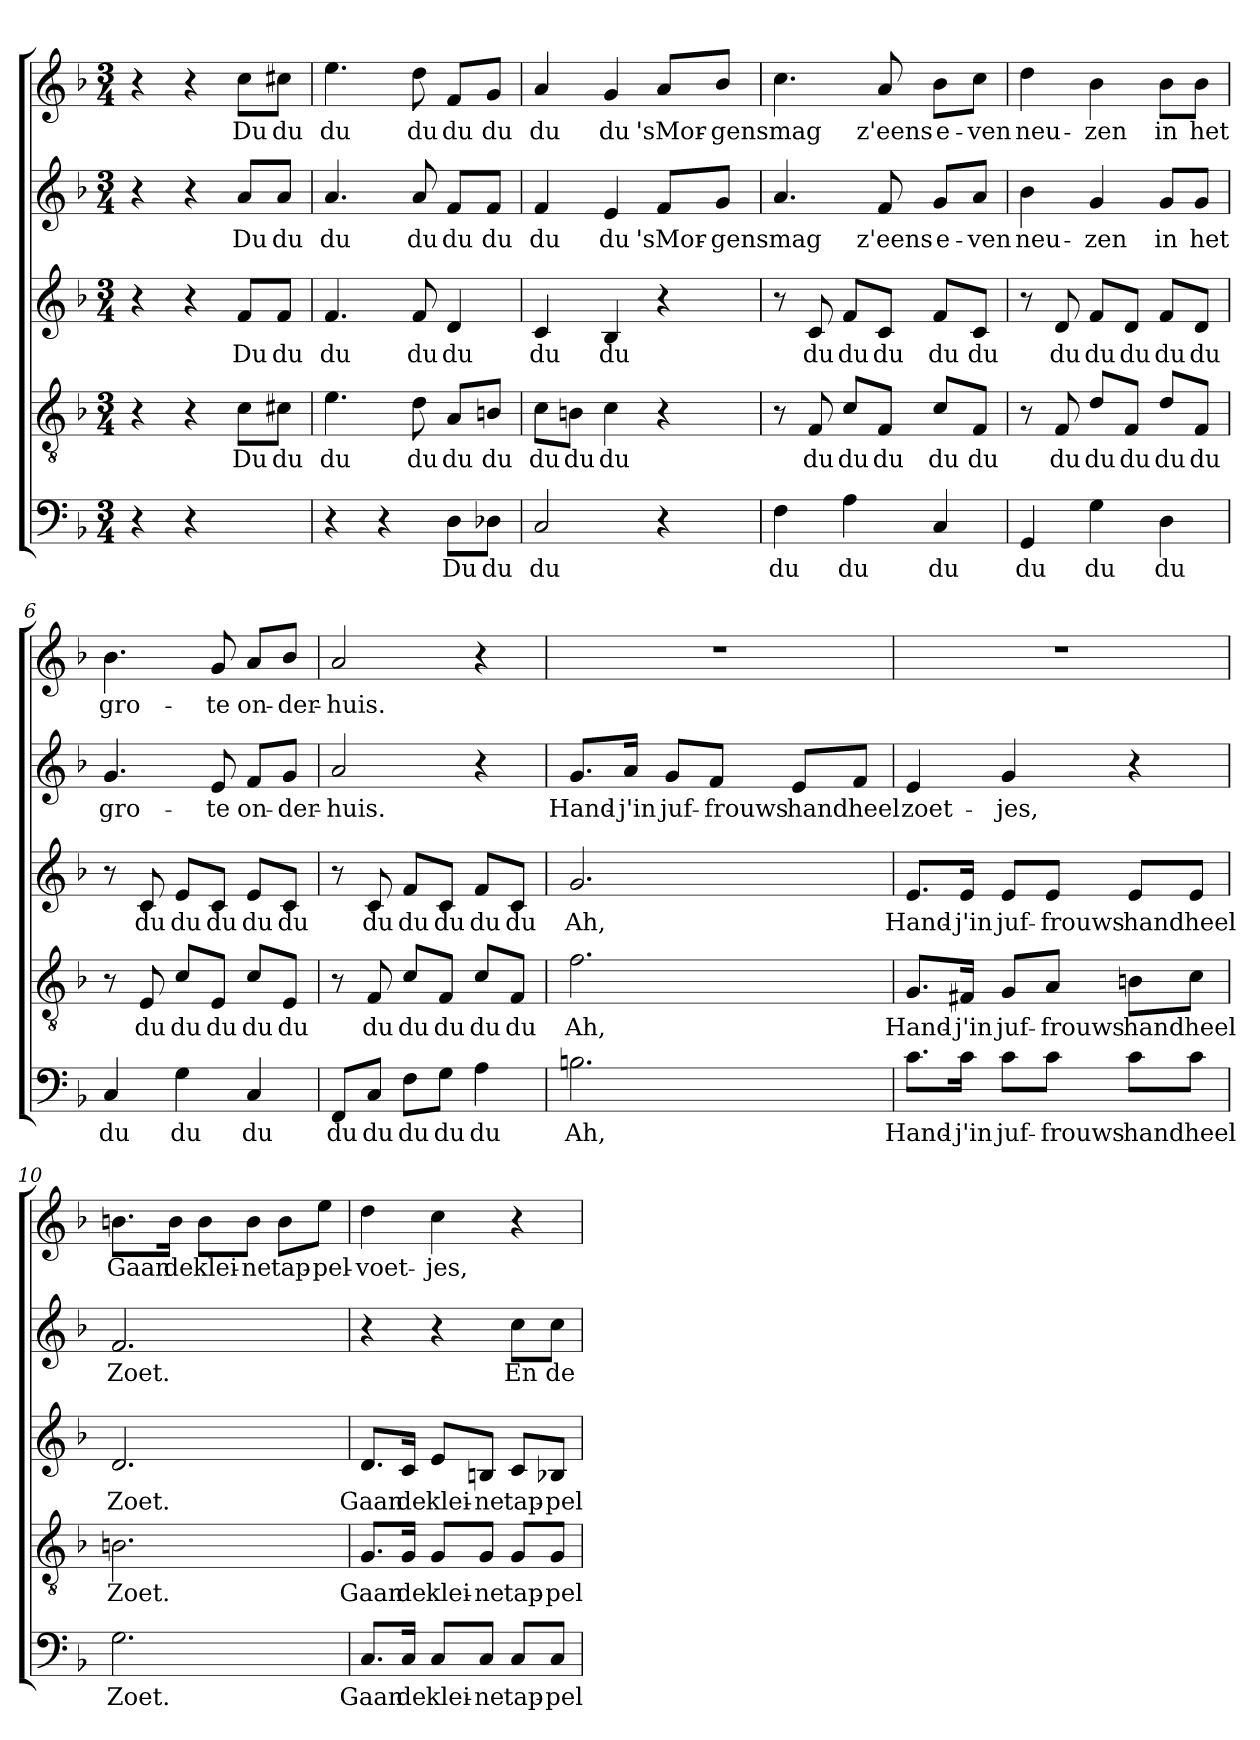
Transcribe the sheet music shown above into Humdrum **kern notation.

**kern	**text	**kern	**text	**kern	**text	**kern	**text	**kern	**text
*part5	*part5	*part4	*part4	*part3	*part3	*part2	*part2	*part1	*part1
*staff5	*staff5	*staff4	*staff4	*staff3	*staff3	*staff2	*staff2	*staff1	*staff1
*clefF4	*	*clefGv2	*	*clefG2	*	*clefG2	*	*clefG2	*
*k[b-]	*	*k[b-]	*	*k[b-]	*	*k[b-]	*	*k[b-]	*
*F:	*	*F:	*	*F:	*	*F:	*	*F:	*
*M3/4	*	*M3/4	*	*M3/4	*	*M3/4	*	*M3/4	*
=1	=1	=1	=1	=1	=1	=1	=1	=1	=1
4r	.	4r	.	4r	.	4r	.	4r	.
4r	.	4r	.	4r	.	4r	.	4r	.
!	!	!	!LO:LY:b	!	!LO:LY:b	!	!LO:LY:b	!	!LO:LY:b
4ryy	.	8c\L	Du	8f/L	Du	8a/L	Du	8cc\L	Du
!	!	!	!LO:LY:b	!	!LO:LY:b	!	!LO:LY:b	!	!LO:LY:b
.	.	8c#X\J	du	8f/J	du	8a/J	du	8cc#X\J	du
=2	=2	=2	=2	=2	=2	=2	=2	=2	=2
!	!	!	!LO:LY:b	!	!LO:LY:b	!	!LO:LY:b	!	!LO:LY:b
4r	.	4.e\	du	4.f/	du	4.a/	du	4.ee\	du
4r	.	.	.	.	.	.	.	.	.
!	!	!	!LO:LY:b	!	!LO:LY:b	!	!LO:LY:b	!	!LO:LY:b
.	.	8d\	du	8f/	du	8a/	du	8dd\	du
!	!LO:LY:b	!	!LO:LY:b	!	!LO:LY:b	!	!LO:LY:b	!	!LO:LY:b
8D\L	Du	8A/L	du	4d/	du	8f/L	du	8f/L	du
!	!LO:LY:b	!	!LO:LY:b	!	!	!	!LO:LY:b	!	!LO:LY:b
8D-X\J	du	8Bn/J	du	.	.	8f/J	du	8g/J	du
=3	=3	=3	=3	=3	=3	=3	=3	=3	=3
!	!LO:LY:b	!	!LO:LY:b	!	!LO:LY:b	!	!LO:LY:b	!	!LO:LY:b
2C/	du	8c\L	du	4c/	du	4f/	du	4a/	du
!	!	!	!LO:LY:b	!	!	!	!	!	!
.	.	8Bn\J	du	.	.	.	.	.	.
!	!	!	!LO:LY:b	!	!LO:LY:b	!	!LO:LY:b	!	!LO:LY:b
.	.	4c\	du	4B-/	du	4e/	du	4g/	du
!	!	!	!	!	!	!	!LO:LY:b	!	!LO:LY:b
4r	.	4r	.	4r	.	8f/L	'sMor-	8a/L	'sMor-
!	!	!	!	!	!	!	!LO:LY:b	!	!LO:LY:b
.	.	.	.	.	.	8g/J	-gens	8b-/J	-gens
=4	=4	=4	=4	=4	=4	=4	=4	=4	=4
!	!LO:LY:b	!	!	!	!	!	!LO:LY:b	!	!LO:LY:b
4F\	du	8r	.	8r	.	4.a/	mag	4.cc\	mag
!	!	!	!LO:LY:b	!	!LO:LY:b	!	!	!	!
.	.	8F/	du	8c/	du	.	.	.	.
!	!LO:LY:b	!	!LO:LY:b	!	!LO:LY:b	!	!	!	!
4A\	du	8c/L	du	8f/L	du	.	.	.	.
!	!	!	!LO:LY:b	!	!LO:LY:b	!	!LO:LY:b	!	!LO:LY:b
.	.	8F/J	du	8c/J	du	8f/	z'eens	8a/	z'eens
!	!LO:LY:b	!	!LO:LY:b	!	!LO:LY:b	!	!LO:LY:b	!	!LO:LY:b
4C/	du	8c/L	du	8f/L	du	8g/L	e-	8b-\L	e-
!	!	!	!LO:LY:b	!	!LO:LY:b	!	!LO:LY:b	!	!LO:LY:b
.	.	8F/J	du	8c/J	du	8a/J	-ven	8cc\J	-ven
=5	=5	=5	=5	=5	=5	=5	=5	=5	=5
!	!LO:LY:b	!	!	!	!	!	!LO:LY:b	!	!LO:LY:b
4GG/	du	8r	.	8r	.	4b-\	neu-	4dd\	neu-
!	!	!	!LO:LY:b	!	!LO:LY:b	!	!	!	!
.	.	8F/	du	8d/	du	.	.	.	.
!	!LO:LY:b	!	!LO:LY:b	!	!LO:LY:b	!	!LO:LY:b	!	!LO:LY:b
4G\	du	8d/L	du	8f/L	du	4g/	-zen	4b-\	-zen
!	!	!	!LO:LY:b	!	!LO:LY:b	!	!	!	!
.	.	8F/J	du	8d/J	du	.	.	.	.
!	!LO:LY:b	!	!LO:LY:b	!	!LO:LY:b	!	!LO:LY:b	!	!LO:LY:b
4D\	du	8d/L	du	8f/L	du	8g/L	in	8b-\L	in
!	!	!	!LO:LY:b	!	!LO:LY:b	!	!LO:LY:b	!	!LO:LY:b
.	.	8F/J	du	8d/J	du	8g/J	het	8b-\J	het
!!LO:LB:g=z
=6	=6	=6	=6	=6	=6	=6	=6	=6	=6
!	!LO:LY:b	!	!	!	!	!	!LO:LY:b	!	!LO:LY:b
4C/	du	8r	.	8r	.	4.g/	gro-	4.b-\	gro-
!	!	!	!LO:LY:b	!	!LO:LY:b	!	!	!	!
.	.	8E/	du	8c/	du	.	.	.	.
!	!LO:LY:b	!	!LO:LY:b	!	!LO:LY:b	!	!	!	!
4G\	du	8c/L	du	8e/L	du	.	.	.	.
!	!	!	!LO:LY:b	!	!LO:LY:b	!	!LO:LY:b	!	!LO:LY:b
.	.	8E/J	du	8c/J	du	8e/	-te	8g/	-te
!	!LO:LY:b	!	!LO:LY:b	!	!LO:LY:b	!	!LO:LY:b	!	!LO:LY:b
4C/	du	8c/L	du	8e/L	du	8f/L	on-	8a/L	on-
!	!	!	!LO:LY:b	!	!LO:LY:b	!	!LO:LY:b	!	!LO:LY:b
.	.	8E/J	du	8c/J	du	8g/J	-der-	8b-/J	-der-
=7	=7	=7	=7	=7	=7	=7	=7	=7	=7
!	!LO:LY:b	!	!	!	!	!	!LO:LY:b	!	!LO:LY:b
8FF/L	du	8r	.	8r	.	2a/	-huis.	2a/	-huis.
!	!LO:LY:b	!	!LO:LY:b	!	!LO:LY:b	!	!	!	!
8C/J	du	8F/	du	8c/	du	.	.	.	.
!	!LO:LY:b	!	!LO:LY:b	!	!LO:LY:b	!	!	!	!
8F\L	du	8c/L	du	8f/L	du	.	.	.	.
!	!LO:LY:b	!	!LO:LY:b	!	!LO:LY:b	!	!	!	!
8G\J	du	8F/J	du	8c/J	du	.	.	.	.
!	!LO:LY:b	!	!LO:LY:b	!	!LO:LY:b	!	!	!	!
4A\	du	8c/L	du	8f/L	du	4r	.	4r	.
!	!	!	!LO:LY:b	!	!LO:LY:b	!	!	!	!
.	.	8F/J	du	8c/J	du	.	.	.	.
=8	=8	=8	=8	=8	=8	=8	=8	=8	=8
!	!LO:LY:b	!	!LO:LY:b	!	!LO:LY:b	!	!LO:LY:b	!	!
2.Bn\	Ah,	2.f\	Ah,	2.g/	Ah,	8.g/L	Hand-	2.r	.
!	!	!	!	!	!	!	!LO:LY:b	!	!
.	.	.	.	.	.	16a/Jk	-j'in	.	.
!	!	!	!	!	!	!	!LO:LY:b	!	!
.	.	.	.	.	.	8g/L	juf-	.	.
!	!	!	!	!	!	!	!LO:LY:b	!	!
.	.	.	.	.	.	8f/J	-frouws	.	.
!	!	!	!	!	!	!	!LO:LY:b	!	!
.	.	.	.	.	.	8e/L	hand	.	.
!	!	!	!	!	!	!	!LO:LY:b	!	!
.	.	.	.	.	.	8f/J	heel	.	.
=9	=9	=9	=9	=9	=9	=9	=9	=9	=9
!	!LO:LY:b	!	!LO:LY:b	!	!LO:LY:b	!	!LO:LY:b	!	!
8.c\L	Hand-	8.G/L	Hand-	8.e/L	Hand-	4e/	zoet-	2.r	.
!	!LO:LY:b	!	!LO:LY:b	!	!LO:LY:b	!	!	!	!
16c\Jk	-j'in	16F#X/Jk	-j'in	16e/Jk	-j'in	.	.	.	.
!	!LO:LY:b	!	!LO:LY:b	!	!LO:LY:b	!	!LO:LY:b	!	!
8c\L	juf-	8G/L	juf-	8e/L	juf-	4g/	-jes,	.	.
!	!LO:LY:b	!	!LO:LY:b	!	!LO:LY:b	!	!	!	!
8c\J	-frouws	8A/J	-frouws	8e/J	-frouws	.	.	.	.
!	!LO:LY:b	!	!LO:LY:b	!	!LO:LY:b	!	!	!	!
8c\L	hand	8Bn\L	hand	8e/L	hand	4r	.	.	.
!	!LO:LY:b	!	!LO:LY:b	!	!LO:LY:b	!	!	!	!
8c\J	heel	8c\J	heel	8e/J	heel	.	.	.	.
=10	=10	=10	=10	=10	=10	=10	=10	=10	=10
!	!LO:LY:b	!	!LO:LY:b	!	!LO:LY:b	!	!LO:LY:b	!	!LO:LY:b
2.G\	Zoet.	2.Bn\	Zoet.	2.d/	Zoet.	2.f/	Zoet.	8.bn\L	Gaan
!	!	!	!	!	!	!	!	!	!LO:LY:b
.	.	.	.	.	.	.	.	16b\Jk	de
!	!	!	!	!	!	!	!	!	!LO:LY:b
.	.	.	.	.	.	.	.	8b\L	klei-
!	!	!	!	!	!	!	!	!	!LO:LY:b
.	.	.	.	.	.	.	.	8b\J	-ne
!	!	!	!	!	!	!	!	!	!LO:LY:b
.	.	.	.	.	.	.	.	8b\L	tap-
!	!	!	!	!	!	!	!	!	!LO:LY:b
.	.	.	.	.	.	.	.	8ee\J	-pel-
!!LO:LB:g=z
=11	=11	=11	=11	=11	=11	=11	=11	=11	=11
!	!LO:LY:b	!	!LO:LY:b	!	!LO:LY:b	!	!	!	!LO:LY:b
8.C/L	Gaan	8.G/L	Gaan	8.d/L	Gaan	4r	.	4dd\	-voet-
!	!LO:LY:b	!	!LO:LY:b	!	!LO:LY:b	!	!	!	!
16C/Jk	de	16G/Jk	de	16c/Jk	de	.	.	.	.
!	!LO:LY:b	!	!LO:LY:b	!	!LO:LY:b	!	!	!	!LO:LY:b
8C/L	klei-	8G/L	klei-	8e/L	klei-	4r	.	4cc\	-jes,
!	!LO:LY:b	!	!LO:LY:b	!	!LO:LY:b	!	!	!	!
8C/J	-ne	8G/J	-ne	8Bn/J	-ne	.	.	.	.
!	!LO:LY:b	!	!LO:LY:b	!	!LO:LY:b	!	!LO:LY:b	!	!
8C/L	tap-	8G/L	tap-	8c/L	tap-	8cc\L	En	4r	.
!	!LO:LY:b	!	!LO:LY:b	!	!LO:LY:b	!	!LO:LY:b	!	!
8C/J	-pel-	8G/J	-pel-	8B-X/J	-pel-	8cc\J	de	.	.
=	=	=	=	=	=	=	=	=	=
*-	*-	*-	*-	*-	*-	*-	*-	*-	*-
